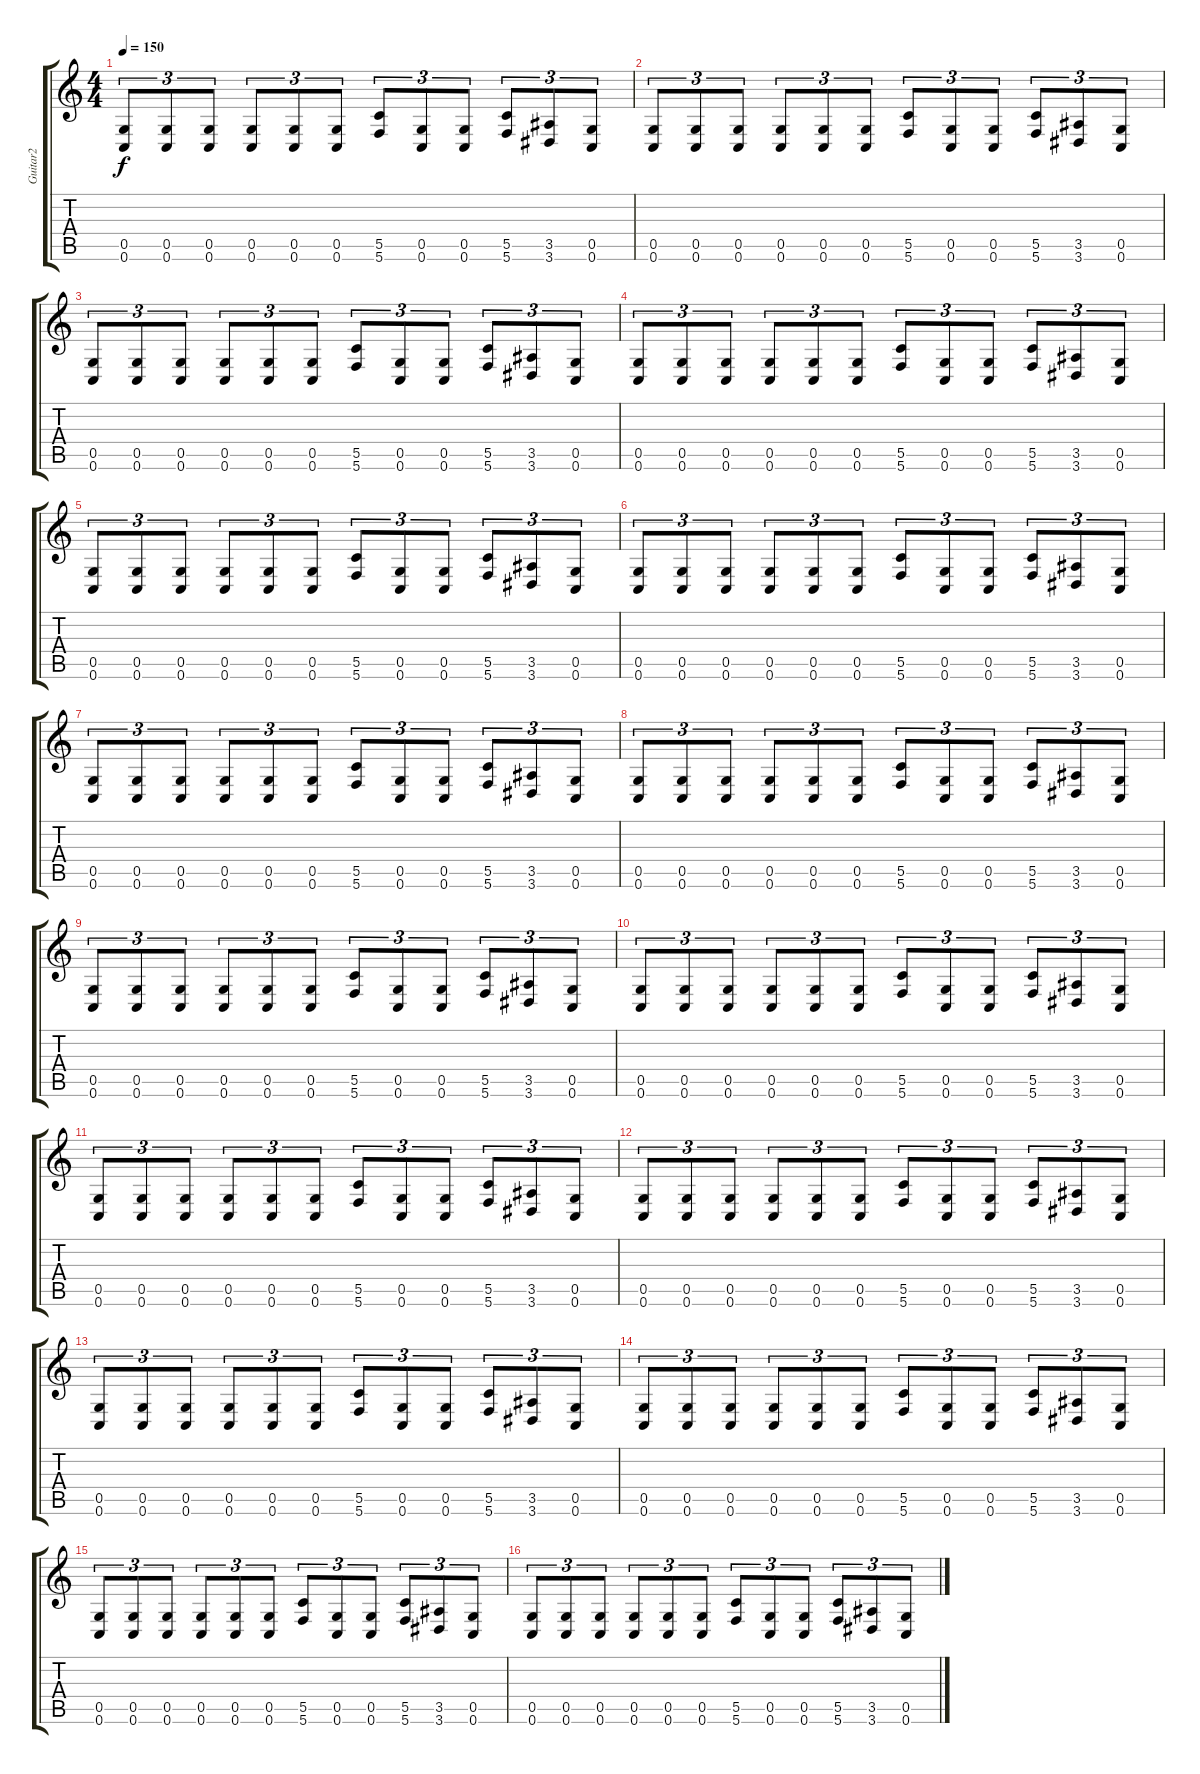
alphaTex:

\track ("Guitar2" "Guitar2") {instrument distortionguitar}
\staff {score tabs}
\tuning (D4 A3 F3 C3 G2 C2) {hide}
\ts (4 4)
\tempo 150
\clef g2
\ks c
(0.5 0.6).8{tu (3 2) dy f} (0.5 0.6).8{tu (3 2)} (0.5 0.6).8{tu (3 2)} (0.5 0.6).8{tu (3 2)} (0.5 0.6).8{tu (3 2)} (0.5 0.6).8{tu (3 2)} (5.5 5.6).8{tu (3 2)} (0.5 0.6).8{tu (3 2)} (0.5 0.6).8{tu (3 2)} (5.5 5.6).8{tu (3 2)} (3.5 3.6).8{tu (3 2)} (0.5 0.6).8{tu (3 2)} |
(0.5 0.6).8{tu (3 2)} (0.5 0.6).8{tu (3 2)} (0.5 0.6).8{tu (3 2)} (0.5 0.6).8{tu (3 2)} (0.5 0.6).8{tu (3 2)} (0.5 0.6).8{tu (3 2)} (5.5 5.6).8{tu (3 2)} (0.5 0.6).8{tu (3 2)} (0.5 0.6).8{tu (3 2)} (5.5 5.6).8{tu (3 2)} (3.5 3.6).8{tu (3 2)} (0.5 0.6).8{tu (3 2)} |
(0.5 0.6).8{tu (3 2)} (0.5 0.6).8{tu (3 2)} (0.5 0.6).8{tu (3 2)} (0.5 0.6).8{tu (3 2)} (0.5 0.6).8{tu (3 2)} (0.5 0.6).8{tu (3 2)} (5.5 5.6).8{tu (3 2)} (0.5 0.6).8{tu (3 2)} (0.5 0.6).8{tu (3 2)} (5.5 5.6).8{tu (3 2)} (3.5 3.6).8{tu (3 2)} (0.5 0.6).8{tu (3 2)} |
(0.5 0.6).8{tu (3 2)} (0.5 0.6).8{tu (3 2)} (0.5 0.6).8{tu (3 2)} (0.5 0.6).8{tu (3 2)} (0.5 0.6).8{tu (3 2)} (0.5 0.6).8{tu (3 2)} (5.5 5.6).8{tu (3 2)} (0.5 0.6).8{tu (3 2)} (0.5 0.6).8{tu (3 2)} (5.5 5.6).8{tu (3 2)} (3.5 3.6).8{tu (3 2)} (0.5 0.6).8{tu (3 2)} |
(0.5 0.6).8{tu (3 2)} (0.5 0.6).8{tu (3 2)} (0.5 0.6).8{tu (3 2)} (0.5 0.6).8{tu (3 2)} (0.5 0.6).8{tu (3 2)} (0.5 0.6).8{tu (3 2)} (5.5 5.6).8{tu (3 2)} (0.5 0.6).8{tu (3 2)} (0.5 0.6).8{tu (3 2)} (5.5 5.6).8{tu (3 2)} (3.5 3.6).8{tu (3 2)} (0.5 0.6).8{tu (3 2)} |
(0.5 0.6).8{tu (3 2)} (0.5 0.6).8{tu (3 2)} (0.5 0.6).8{tu (3 2)} (0.5 0.6).8{tu (3 2)} (0.5 0.6).8{tu (3 2)} (0.5 0.6).8{tu (3 2)} (5.5 5.6).8{tu (3 2)} (0.5 0.6).8{tu (3 2)} (0.5 0.6).8{tu (3 2)} (5.5 5.6).8{tu (3 2)} (3.5 3.6).8{tu (3 2)} (0.5 0.6).8{tu (3 2)} |
(0.5 0.6).8{tu (3 2)} (0.5 0.6).8{tu (3 2)} (0.5 0.6).8{tu (3 2)} (0.5 0.6).8{tu (3 2)} (0.5 0.6).8{tu (3 2)} (0.5 0.6).8{tu (3 2)} (5.5 5.6).8{tu (3 2)} (0.5 0.6).8{tu (3 2)} (0.5 0.6).8{tu (3 2)} (5.5 5.6).8{tu (3 2)} (3.5 3.6).8{tu (3 2)} (0.5 0.6).8{tu (3 2)} |
(0.5 0.6).8{tu (3 2)} (0.5 0.6).8{tu (3 2)} (0.5 0.6).8{tu (3 2)} (0.5 0.6).8{tu (3 2)} (0.5 0.6).8{tu (3 2)} (0.5 0.6).8{tu (3 2)} (5.5 5.6).8{tu (3 2)} (0.5 0.6).8{tu (3 2)} (0.5 0.6).8{tu (3 2)} (5.5 5.6).8{tu (3 2)} (3.5 3.6).8{tu (3 2)} (0.5 0.6).8{tu (3 2)} |
(0.5 0.6).8{tu (3 2)} (0.5 0.6).8{tu (3 2)} (0.5 0.6).8{tu (3 2)} (0.5 0.6).8{tu (3 2)} (0.5 0.6).8{tu (3 2)} (0.5 0.6).8{tu (3 2)} (5.5 5.6).8{tu (3 2)} (0.5 0.6).8{tu (3 2)} (0.5 0.6).8{tu (3 2)} (5.5 5.6).8{tu (3 2)} (3.5 3.6).8{tu (3 2)} (0.5 0.6).8{tu (3 2)} |
(0.5 0.6).8{tu (3 2)} (0.5 0.6).8{tu (3 2)} (0.5 0.6).8{tu (3 2)} (0.5 0.6).8{tu (3 2)} (0.5 0.6).8{tu (3 2)} (0.5 0.6).8{tu (3 2)} (5.5 5.6).8{tu (3 2)} (0.5 0.6).8{tu (3 2)} (0.5 0.6).8{tu (3 2)} (5.5 5.6).8{tu (3 2)} (3.5 3.6).8{tu (3 2)} (0.5 0.6).8{tu (3 2)} |
(0.5 0.6).8{tu (3 2)} (0.5 0.6).8{tu (3 2)} (0.5 0.6).8{tu (3 2)} (0.5 0.6).8{tu (3 2)} (0.5 0.6).8{tu (3 2)} (0.5 0.6).8{tu (3 2)} (5.5 5.6).8{tu (3 2)} (0.5 0.6).8{tu (3 2)} (0.5 0.6).8{tu (3 2)} (5.5 5.6).8{tu (3 2)} (3.5 3.6).8{tu (3 2)} (0.5 0.6).8{tu (3 2)} |
(0.5 0.6).8{tu (3 2)} (0.5 0.6).8{tu (3 2)} (0.5 0.6).8{tu (3 2)} (0.5 0.6).8{tu (3 2)} (0.5 0.6).8{tu (3 2)} (0.5 0.6).8{tu (3 2)} (5.5 5.6).8{tu (3 2)} (0.5 0.6).8{tu (3 2)} (0.5 0.6).8{tu (3 2)} (5.5 5.6).8{tu (3 2)} (3.5 3.6).8{tu (3 2)} (0.5 0.6).8{tu (3 2)} |
(0.5 0.6).8{tu (3 2)} (0.5 0.6).8{tu (3 2)} (0.5 0.6).8{tu (3 2)} (0.5 0.6).8{tu (3 2)} (0.5 0.6).8{tu (3 2)} (0.5 0.6).8{tu (3 2)} (5.5 5.6).8{tu (3 2)} (0.5 0.6).8{tu (3 2)} (0.5 0.6).8{tu (3 2)} (5.5 5.6).8{tu (3 2)} (3.5 3.6).8{tu (3 2)} (0.5 0.6).8{tu (3 2)} |
(0.5 0.6).8{tu (3 2)} (0.5 0.6).8{tu (3 2)} (0.5 0.6).8{tu (3 2)} (0.5 0.6).8{tu (3 2)} (0.5 0.6).8{tu (3 2)} (0.5 0.6).8{tu (3 2)} (5.5 5.6).8{tu (3 2)} (0.5 0.6).8{tu (3 2)} (0.5 0.6).8{tu (3 2)} (5.5 5.6).8{tu (3 2)} (3.5 3.6).8{tu (3 2)} (0.5 0.6).8{tu (3 2)} |
(0.5 0.6).8{tu (3 2)} (0.5 0.6).8{tu (3 2)} (0.5 0.6).8{tu (3 2)} (0.5 0.6).8{tu (3 2)} (0.5 0.6).8{tu (3 2)} (0.5 0.6).8{tu (3 2)} (5.5 5.6).8{tu (3 2)} (0.5 0.6).8{tu (3 2)} (0.5 0.6).8{tu (3 2)} (5.5 5.6).8{tu (3 2)} (3.5 3.6).8{tu (3 2)} (0.5 0.6).8{tu (3 2)} |
(0.5 0.6).8{tu (3 2)} (0.5 0.6).8{tu (3 2)} (0.5 0.6).8{tu (3 2)} (0.5 0.6).8{tu (3 2)} (0.5 0.6).8{tu (3 2)} (0.5 0.6).8{tu (3 2)} (5.5 5.6).8{tu (3 2)} (0.5 0.6).8{tu (3 2)} (0.5 0.6).8{tu (3 2)} (5.5 5.6).8{tu (3 2)} (3.5 3.6).8{tu (3 2)} (0.5 0.6).8{tu (3 2)}
